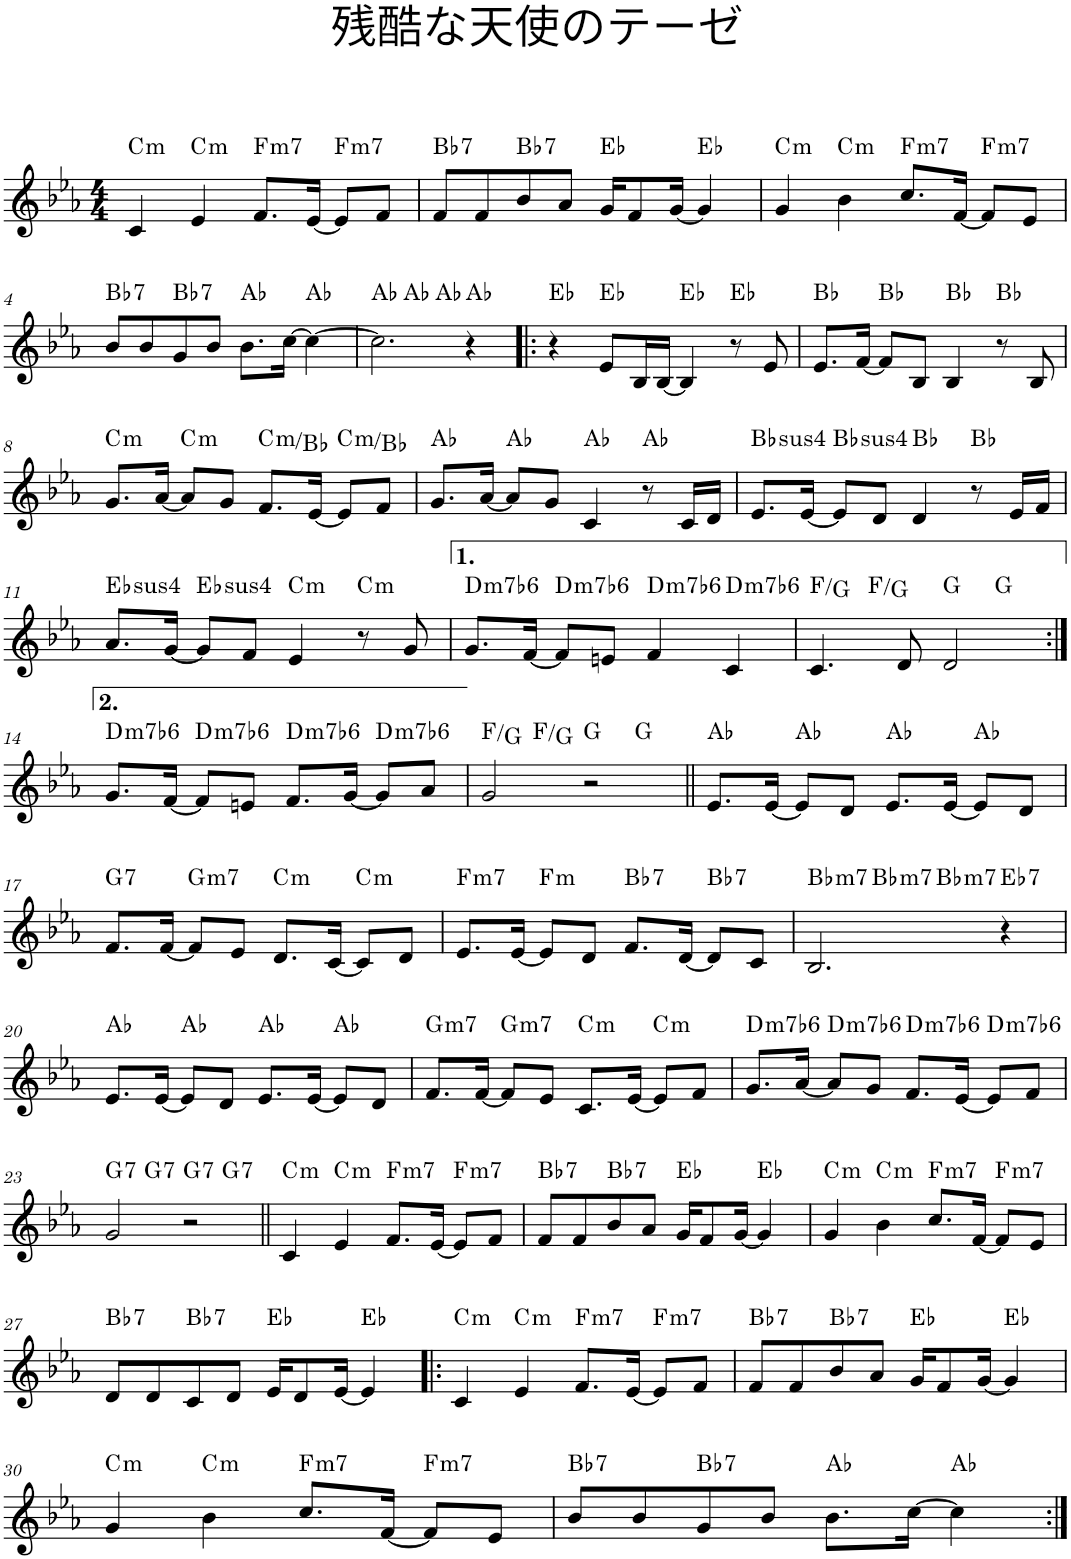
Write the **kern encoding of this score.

**kern	**harte
*part1	*part1
*staff1	*
*I"Piano	*
*I'Pno.	*
*clefG2	*
*k[b-e-a-]	*
*M4/4	*
=1	=1
!	!LO:H:kt=m
4c/	C:min
!	!LO:H:kt=m
4e-/	C:min
!	!LO:H:kt=m7
8.f/L	F:min7
[<16e-/Jk	.
!	!LO:H:kt=m7
8e-/L]	F:min7
8f/J	.
=2	=2
!	!LO:H:kt=7
8f/L	Bb:7
8f/	.
!	!LO:H:kt=7
8b-/	Bb:7
8a-/J	.
16g/KL	Eb:maj
8f/	.
[<16g/Jk	.
4g/]	Eb:maj
=3	=3
!	!LO:H:kt=m
4g/	C:min
!	!LO:H:kt=m
4b-\	C:min
!	!LO:H:kt=m7
8.cc/L	F:min7
[<16f/Jk	.
!	!LO:H:kt=m7
8f/L]	F:min7
8e-/J	.
!!LO:LB:g=z
=4	=4
!	!LO:H:kt=7
8b-/L	Bb:7
8b-/	.
!	!LO:H:kt=7
8g/	Bb:7
8b-/J	.
8.b-\L	Ab:maj
[>16cc\Jk	.
4cc\_	Ab:maj
=5	=5
*^	*
*	*^	*
2.cc\]	4ryy	2ryy	Ab:maj
.	2.ryy	.	Ab:maj
.	.	2ryy	Ab:maj
4r	.	.	Ab:maj
*v	*v	*v	*
=6!|:	=6!|:
4r	Eb:maj
8e-/L	Eb:maj
16B-/L	.
[<16B-/JJ	.
4B-/]	Eb:maj
8r	Eb:maj
8e-/	.
=7	=7
8.e-/L	Bb:maj
[<16f/Jk	.
8f/L]	Bb:maj
8B-/J	.
4B-/	Bb:maj
8r	Bb:maj
8B-/	.
!!LO:LB:g=z
=8	=8
!	!LO:H:kt=m
8.g/L	C:min
[<16a-/Jk	.
!	!LO:H:kt=m
8a-/L]	C:min
8g/J	.
!	!LO:H:kt=m
8.f/L	C:min/b7
[<16e-/Jk	.
!	!LO:H:kt=m
8e-/L]	C:min/b7
8f/J	.
=9	=9
8.g/L	Ab:maj
[<16a-/Jk	.
8a-/L]	Ab:maj
8g/J	.
4c/	Ab:maj
8r	Ab:maj
16c/LL	.
16d/JJ	.
=10	=10
!	!LO:H:kt=4
8.e-/L	Bb:sus4
[<16e-/Jk	.
!	!LO:H:kt=4
8e-/L]	Bb:sus4
8d/J	.
4d/	Bb:maj
8r	Bb:maj
16e-/LL	.
16f/JJ	.
!!LO:LB:g=z
=11	=11
!	!LO:H:kt=4
8.a-/L	Eb:sus4
[<16g/Jk	.
!	!LO:H:kt=4
8g/L]	Eb:sus4
8f/J	.
!	!LO:H:kt=m
4e-/	C:min
!	!LO:H:kt=m
8r	C:min
8g/	.
=12	=12
!	!LO:H:kt=m7
8.g/L	D:min7(b6)
[<16f/Jk	.
!	!LO:H:kt=m7
8f/L]	D:min7(b6)
8en/J	.
!	!LO:H:kt=m7
4f/	D:min7(b6)
!	!LO:H:kt=m7
4c/	D:min7(b6)
=13	=13
*^	*
*	*^	*
4.c/	4ryy	2.ryy	F:maj/2
.	2.ryy	.	F:maj/2
8d/	.	.	.
2d/	.	.	G:maj
.	.	4ryy	G:maj
!!LO:LB:g=z	!!	!!
=14:|!	=14:|!	=14:|!	=14:|!
!	!	!	!LO:H:kt=m7
*v	*v	*v	*
8.g/L	D:min7(b6)
[<16f/Jk	.
!	!LO:H:kt=m7
8f/L]	D:min7(b6)
8en/J	.
!	!LO:H:kt=m7
8.f/L	D:min7(b6)
[<16g/Jk	.
!	!LO:H:kt=m7
8g/L]	D:min7(b6)
8a-/J	.
=15	=15
*^	*
*	*^	*
2g/	4ryy	2.ryy	F:maj/2
.	2.ryy	.	F:maj/2
2r	.	.	G:maj
.	.	4ryy	G:maj
*v	*v	*v	*
=16||	=16||
8.e-/L	Ab:maj
[<16e-/Jk	.
8e-/L]	Ab:maj
8d/J	.
8.e-/L	Ab:maj
[<16e-/Jk	.
8e-/L]	Ab:maj
8d/J	.
!!LO:LB:g=z
=17	=17
!	!LO:H:kt=7
8.f/L	G:7
[16f/Jk	.
!	!LO:H:kt=m7
8f/L]	G:min7
8e-/J	.
!	!LO:H:kt=m
8.d/L	C:min
[<16c/Jk	.
!	!LO:H:kt=m
8c/L]	C:min
8d/J	.
=18	=18
!	!LO:H:kt=m7
8.e-/L	F:min7
[<16e-/Jk	.
!	!LO:H:kt=m
8e-/L]	F:min
8d/J	.
!	!LO:H:kt=7
8.f/L	Bb:7
[<16d/Jk	.
!	!LO:H:kt=7
8d/L]	Bb:7
8c/J	.
=19	=19
!	!LO:H:kt=m7
*^	*
*	*^	*
2.B-/	4ryy	2ryy	Bb:min7
!	!	!	!LO:H:kt=m7
.	2.ryy	.	Bb:min7
!	!	!	!LO:H:kt=m7
.	.	2ryy	Bb:min7
!	!	!	!LO:H:kt=7
4r	.	.	Eb:7
*v	*v	*v	*
!!LO:LB:g=z
=20	=20
8.e-/L	Ab:maj
[<16e-/Jk	.
8e-/L]	Ab:maj
8d/J	.
8.e-/L	Ab:maj
[<16e-/Jk	.
8e-/L]	Ab:maj
8d/J	.
=21	=21
!	!LO:H:kt=m7
8.f/L	G:min7
[16f/Jk	.
!	!LO:H:kt=m7
8f/L]	G:min7
8e-/J	.
!	!LO:H:kt=m
8.c/L	C:min
[<16e-/Jk	.
!	!LO:H:kt=m
8e-/L]	C:min
8f/J	.
=22	=22
!	!LO:H:kt=m7
8.g/L	D:min7(b6)
[<16a-/Jk	.
!	!LO:H:kt=m7
8a-/L]	D:min7(b6)
8g/J	.
!	!LO:H:kt=m7
8.f/L	D:min7(b6)
[<16e-/Jk	.
!	!LO:H:kt=m7
8e-/L]	D:min7(b6)
8f/J	.
!!LO:LB:g=z
=23	=23
!	!LO:H:kt=7
*^	*
*	*^	*
2g/	4ryy	2.ryy	G:7
!	!	!	!LO:H:kt=7
.	2.ryy	.	G:7
!	!	!	!LO:H:kt=7
2r	.	.	G:7
!	!	!	!LO:H:kt=7
.	.	4ryy	G:7
=24||	=24||	=24||	=24||
!	!	!	!LO:H:kt=m
*v	*v	*v	*
4c/	C:min
!	!LO:H:kt=m
4e-/	C:min
!	!LO:H:kt=m7
8.f/L	F:min7
[<16e-/Jk	.
!	!LO:H:kt=m7
8e-/L]	F:min7
8f/J	.
=25	=25
!	!LO:H:kt=7
8f/L	Bb:7
8f/	.
!	!LO:H:kt=7
8b-/	Bb:7
8a-/J	.
16g/KL	Eb:maj
8f/	.
[<16g/Jk	.
4g/]	Eb:maj
=26	=26
!	!LO:H:kt=m
4g/	C:min
!	!LO:H:kt=m
4b-\	C:min
!	!LO:H:kt=m7
8.cc/L	F:min7
[<16f/Jk	.
!	!LO:H:kt=m7
8f/L]	F:min7
8e-/J	.
!!LO:LB:g=z
=27	=27
!	!LO:H:kt=7
8d/L	Bb:7
8d/	.
!	!LO:H:kt=7
8c/	Bb:7
8d/J	.
16e-/KL	Eb:maj
8d/	.
[<16e-/Jk	.
4e-/]	Eb:maj
=28!|:	=28!|:
!	!LO:H:kt=m
4c/	C:min
!	!LO:H:kt=m
4e-/	C:min
!	!LO:H:kt=m7
8.f/L	F:min7
[<16e-/Jk	.
!	!LO:H:kt=m7
8e-/L]	F:min7
8f/J	.
=29	=29
!	!LO:H:kt=7
8f/L	Bb:7
8f/	.
!	!LO:H:kt=7
8b-/	Bb:7
8a-/J	.
16g/KL	Eb:maj
8f/	.
[<16g/Jk	.
4g/]	Eb:maj
!!LO:LB:g=z
=30	=30
!	!LO:H:kt=m
4g/	C:min
!	!LO:H:kt=m
4b-\	C:min
!	!LO:H:kt=m7
8.cc/L	F:min7
[<16f/Jk	.
!	!LO:H:kt=m7
8f/L]	F:min7
8e-/J	.
=31	=31
!	!LO:H:kt=7
8b-/L	Bb:7
8b-/	.
!	!LO:H:kt=7
8g/	Bb:7
8b-/J	.
8.b-\L	Ab:maj
[>16cc\Jk	.
4cc\]	Ab:maj
=:|!	=:|!
*-	*-
